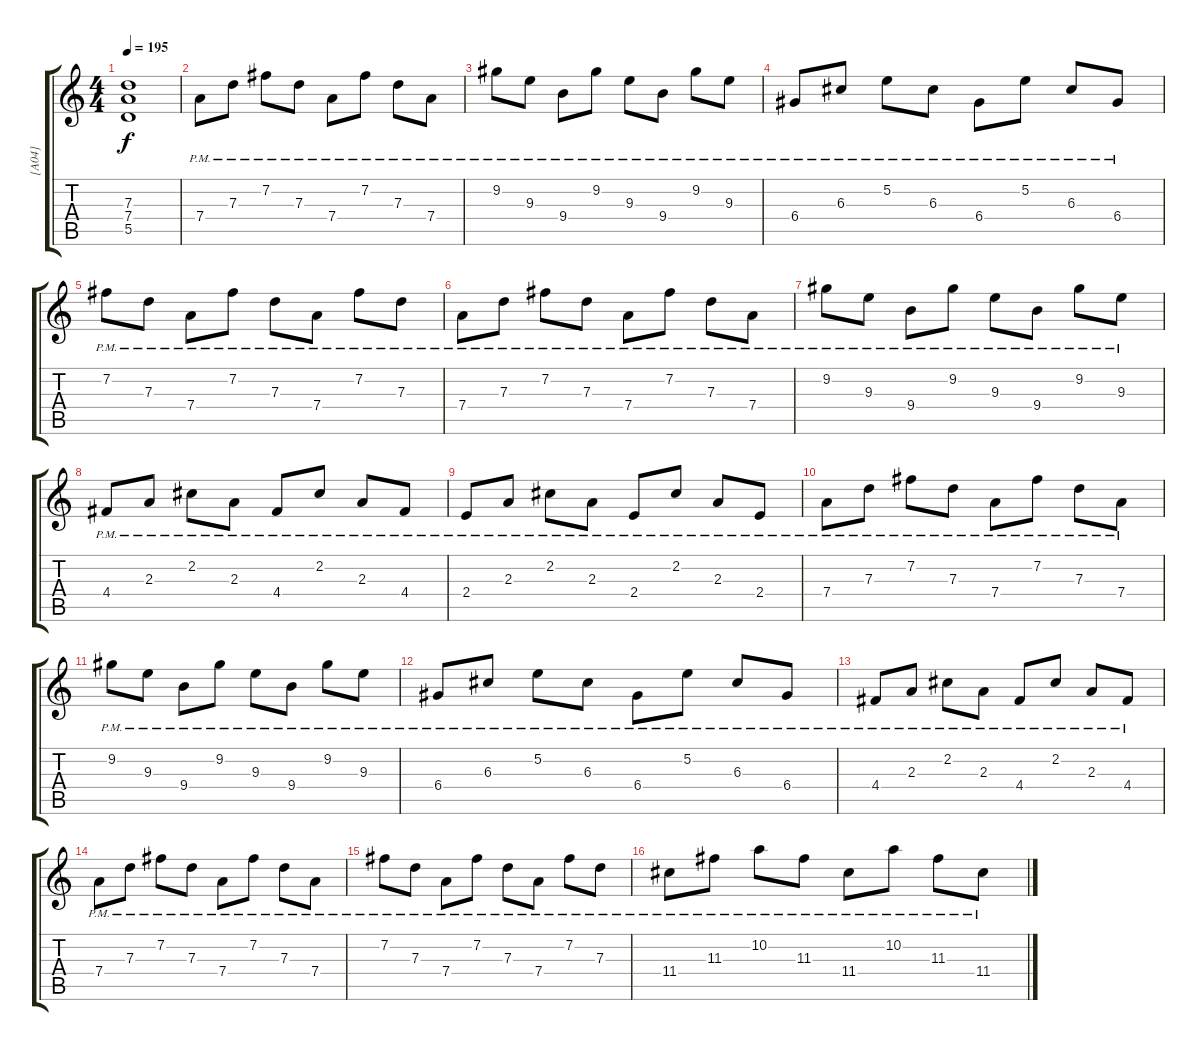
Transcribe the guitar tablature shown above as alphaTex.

\track ("[A04]" "[A04]") {instrument overdrivenguitar}
\staff {score tabs}
\tuning (E4 B3 G3 D3 A2 E2) {hide}
\ts (4 4)
\tempo 195
\clef g2
\ks c
(7.3{t} 7.4{t} 5.5{t}).1{dy f} |
7.4{pm}.8 7.3{pm}.8 7.2{pm}.8 7.3{pm}.8 7.4{pm}.8 7.2{pm}.8 7.3{pm}.8 7.4{pm}.8 |
9.2{pm}.8 9.3{pm}.8 9.4{pm}.8 9.2{pm}.8 9.3{pm}.8 9.4{pm}.8 9.2{pm}.8 9.3{pm}.8 |
6.4{pm}.8 6.3{pm}.8 5.2{pm}.8 6.3{pm}.8 6.4{pm}.8 5.2{pm}.8 6.3{pm}.8 6.4{pm}.8 |
7.2{pm}.8 7.3{pm}.8 7.4{pm}.8 7.2{pm}.8 7.3{pm}.8 7.4{pm}.8 7.2{pm}.8 7.3{pm}.8 |
7.4{pm}.8 7.3{pm}.8 7.2{pm}.8 7.3{pm}.8 7.4{pm}.8 7.2{pm}.8 7.3{pm}.8 7.4{pm}.8 |
9.2{pm}.8 9.3{pm}.8 9.4{pm}.8 9.2{pm}.8 9.3{pm}.8 9.4{pm}.8 9.2{pm}.8 9.3{pm}.8 |
4.4{pm}.8 2.3{pm}.8 2.2{pm}.8 2.3{pm}.8 4.4{pm}.8 2.2{pm}.8 2.3{pm}.8 4.4{pm}.8 |
2.4{pm}.8 2.3{pm}.8 2.2{pm}.8 2.3{pm}.8 2.4{pm}.8 2.2{pm}.8 2.3{pm}.8 2.4{pm}.8 |
7.4{pm}.8 7.3{pm}.8 7.2{pm}.8 7.3{pm}.8 7.4{pm}.8 7.2{pm}.8 7.3{pm}.8 7.4{pm}.8 |
9.2{pm}.8 9.3{pm}.8 9.4{pm}.8 9.2{pm}.8 9.3{pm}.8 9.4{pm}.8 9.2{pm}.8 9.3{pm}.8 |
6.4{pm}.8 6.3{pm}.8 5.2{pm}.8 6.3{pm}.8 6.4{pm}.8 5.2{pm}.8 6.3{pm}.8 6.4{pm}.8 |
4.4{pm}.8 2.3{pm}.8 2.2{pm}.8 2.3{pm}.8 4.4{pm}.8 2.2{pm}.8 2.3{pm}.8 4.4{pm}.8 |
7.4{pm}.8 7.3{pm}.8 7.2{pm}.8 7.3{pm}.8 7.4{pm}.8 7.2{pm}.8 7.3{pm}.8 7.4{pm}.8 |
7.2{pm}.8 7.3{pm}.8 7.4{pm}.8 7.2{pm}.8 7.3{pm}.8 7.4{pm}.8 7.2{pm}.8 7.3{pm}.8 |
11.4{pm}.8 11.3{pm}.8 10.2{pm}.8 11.3{pm}.8 11.4{pm}.8 10.2{pm}.8 11.3{pm}.8 11.4{pm}.8
